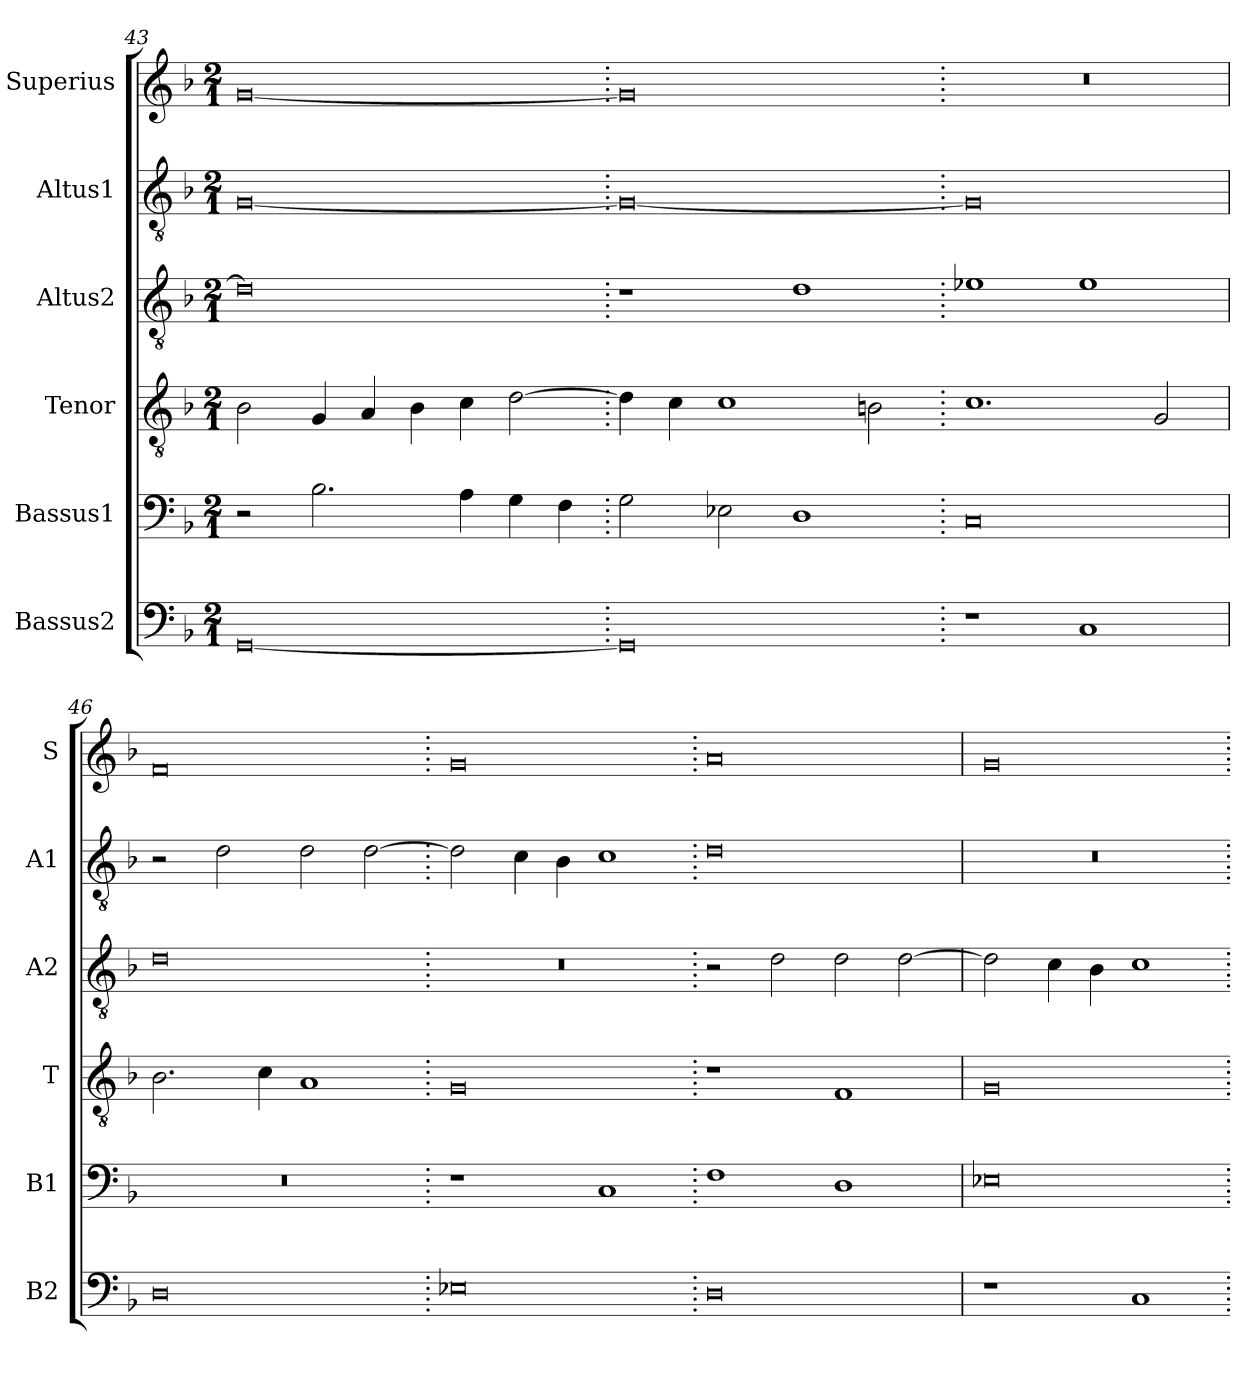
**kern	**kern	**kern	**kern	**kern	**kern
*part6	*part5	*part4	*part3	*part2	*part1
*staff6	*staff5	*staff4	*staff3	*staff2	*staff1
*I"Bassus2	*I"Bassus1	*I"Tenor	*I"Altus2	*I"Altus1	*I"Superius
*I'B2	*I'B1	*I'T	*I'A2	*I'A1	*I'S
*clefF4	*clefF4	*clefGv2	*clefGv2	*clefGv2	*clefG2
*k[b-]	*k[b-]	*k[b-]	*k[b-]	*k[b-]	*k[b-]
*M2/1	*M2/1	*M2/1	*M2/1	*M2/1	*M2/1
=43	=43	=43	=43	=43	=43
[0GG	2r	2B-\	0d]	[0G	[0g
.	2.B-\	4G/	.	.	.
.	.	4A/	.	.	.
.	.	4B-\	.	.	.
.	4A\	4c\	.	.	.
.	4G\	[2d\	.	.	.
.	4F\	.	.	.	.
=44.	=44.	=44.	=44.	=44.	=44.
0GG]	2G\	4d\]	1r	0G_	0g]
.	.	4c\	.	.	.
.	2E-X\	1c	.	.	.
.	1D	.	1d	.	.
.	.	2Bn\	.	.	.
=45.	=45.	=45.	=45.	=45.	=45.
1r	0C	1.c	1e-X	0G]	0r
1C	.	.	1e-	.	.
.	.	2G/	.	.	.
=46	=46	=46	=46	=46	=46
0D	0r	2.B-\	0d	2r	0f
.	.	.	.	2d\	.
.	.	4c\	.	.	.
.	.	1A	.	2d\	.
.	.	.	.	[2d\	.
=47.	=47.	=47.	=47.	=47.	=47.
0E-X	1r	0G	0r	2d\]	0g
.	.	.	.	4c\	.
.	.	.	.	4B-\	.
.	1C	.	.	1c	.
=48.	=48.	=48.	=48.	=48.	=48.
0D	1F	1r	2r	0d	0a
.	.	.	2d\	.	.
.	1D	1F	2d\	.	.
.	.	.	[2d\	.	.
=49	=49	=49	=49	=49	=49
1r	0E-X	0G	2d\]	0r	0g
.	.	.	4c\	.	.
.	.	.	4B-\	.	.
1C	.	.	1c	.	.
=.	=.	=.	=.	=.	=.
*-	*-	*-	*-	*-	*-
